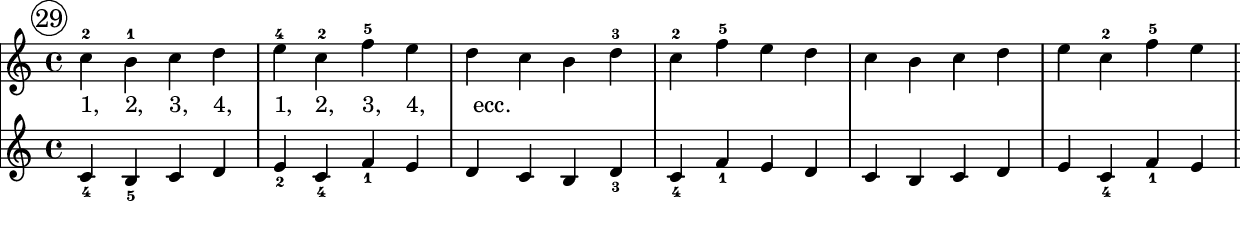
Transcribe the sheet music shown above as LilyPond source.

%% Generated by lilypond-book
%% Options: [indent=0\mm]
\include "lilypond-book-preamble.ly"


% ****************************************************************
% Start cut-&-pastable-section
% ****************************************************************



\paper {
  indent = 0\mm
}

\layout {
  
}





% ****************************************************************
% ly snippet:
% ****************************************************************
\sourcefileline 263

\include "italiano.ly" #(set-global-staff-size 17.82 ) 
parole = \lyricmode { \override LyricText #'self-alignment-X = #left
"1," "2," "3," "4," "1," "2," "3," "4,"   " ecc." }
destra = \relative do'' { { \mark \markup { \circle 29 } \clef "treble" \time 4/4
do4-2 si-1 do re mi-4 do-2 fa-5 mi re do si re-3 do-2 fa-5 mi re do si do re mi do-2 fa-5 mi re si-1 mi-4 do-2 re-3 si-1 do-2  \bar "|." } }
sinistra = \relative do' { { \override Fingering #'direction = #DOWN
do4-4 si-5 do re mi-2 do-4 fa-1 mi re do si re-3 do-4 fa-1 mi re do si do re mi do-4 fa-1 mi re si-5 mi-2 do-4 re-3 si-5 do-4  \bar "|." } }
\paper {  #(set-paper-size "a4")  ragged-last = ##f }
\score { <<
\new PianoStaff <<  
\new Staff << 
\new Voice = "one"  { \destra  }          
\new Lyrics  \lyricsto "one" \parole >>
\new Staff <<  \clef "treble" \sinistra >>
>> >>
\layout { indent = #0 line-width = #268 } }



% ****************************************************************
% end ly snippet
% ****************************************************************
